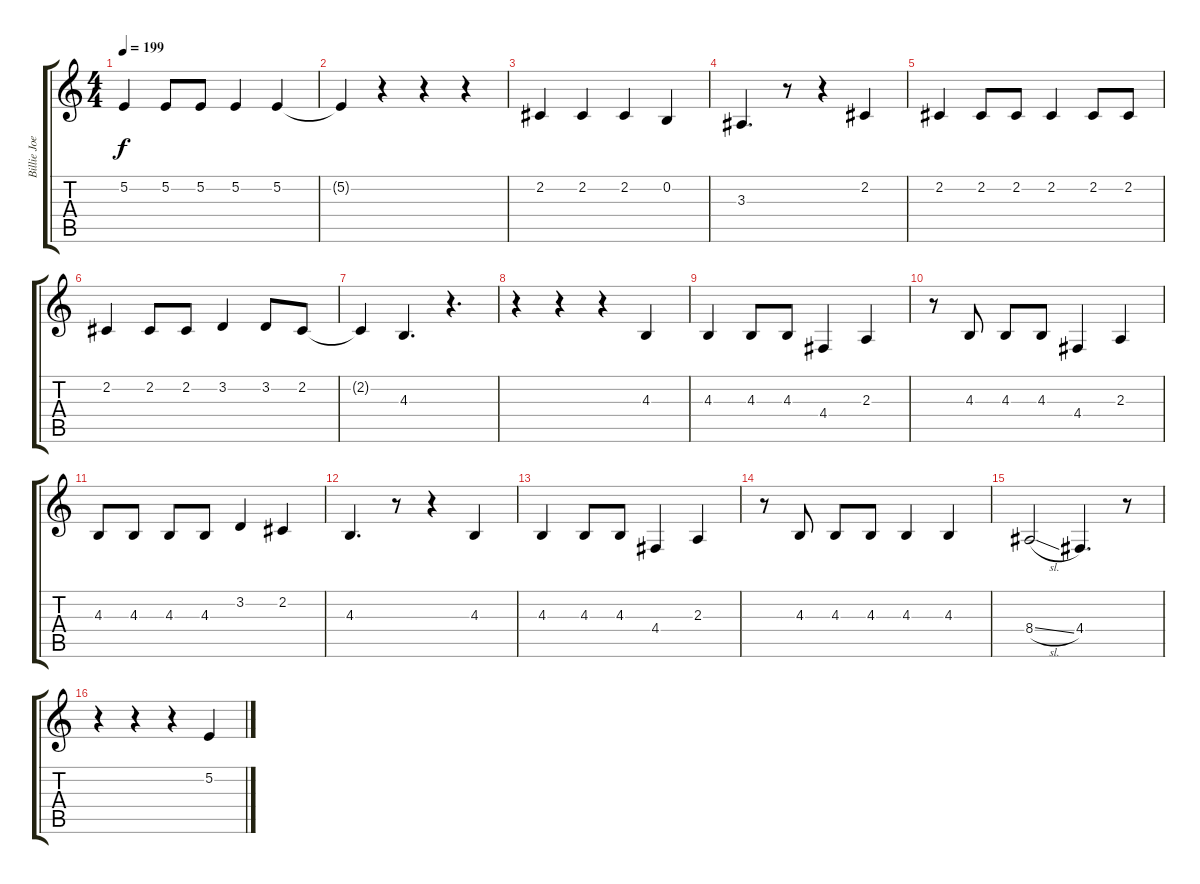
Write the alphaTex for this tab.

\track ("Billie Joe Armstrong - Vocals" "Billie Joe") {instrument altosax}
\staff {score tabs}
\tuning (E4 B3 G3 D3 A2 E2) {hide}
\ts (4 4)
\tempo 199
\clef g2
\ks c
5.2.4{dy f} 5.2.8 5.2.8 5.2.4 5.2.4 |
5.2{t}.4 r.4 r.4 r.4 |
2.2.4 2.2.4 2.2.4 0.2.4 |
3.3.4{d} r.8 r.4 2.2.4 |
2.2.4 2.2.8 2.2.8 2.2.4 2.2.8 2.2.8 |
2.2.4 2.2.8 2.2.8 3.2.4 3.2.8 2.2.8 |
2.2{t}.4 4.3.4{d} r.4{d} |
r.4 r.4 r.4 4.3.4 |
4.3.4 4.3.8 4.3.8 4.4.4 2.3.4 |
r.8 4.3.8 4.3.8 4.3.8 4.4.4 2.3.4 |
4.3.8 4.3.8 4.3.8 4.3.8 3.2.4 2.2.4 |
4.3.4{d} r.8 r.4 4.3.4 |
4.3.4 4.3.8 4.3.8 4.4.4 2.3.4 |
r.8 4.3.8 4.3.8 4.3.8 4.3.4 4.3.4 |
8.4{sl}.2 4.4.4{d} r.8 |
r.4 r.4 r.4 5.2.4
